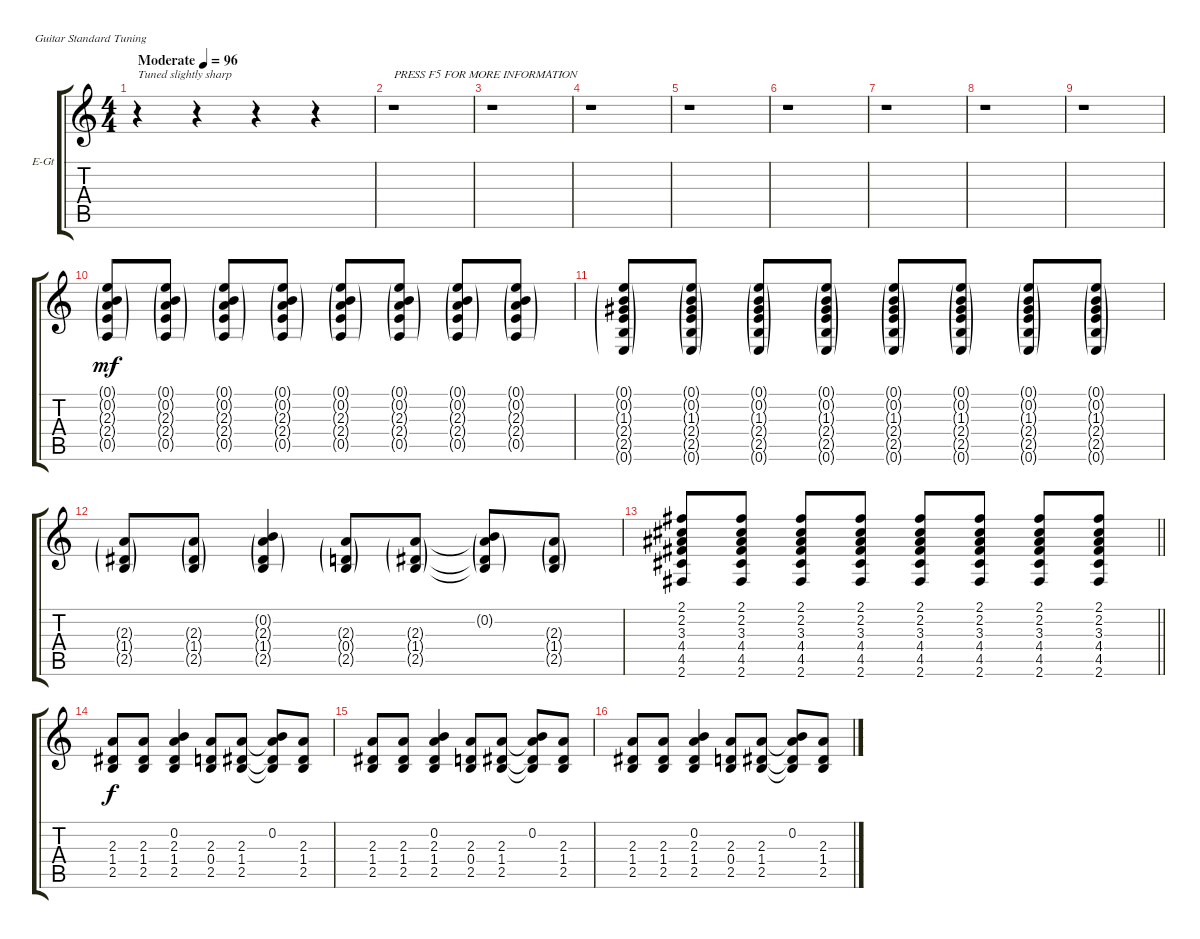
\bracketExtendMode groupsimilarinstruments
\firstSystemTrackNameOrientation horizontal
\otherSystemsTrackNameOrientation horizontal
\track ("Rhythm Guitar" "E-Gt") {instrument overdrivenguitar}
\staff {score tabs}
\tuning (E4 B3 G3 D3 A2 E2)
\ts (4 4)
\beaming (8 2 2 2 2)
\tempo (96 "Moderate")
\clef g2
\ks c
r.4{txt "Tuned slightly sharp" dy mf instrument overdrivenguitar} r.4 r.4 r.4 |
r.1{txt "PRESS F5 FOR MORE INFORMATION"} |
r.1 |
r.1 |
r.1 |
r.1 |
r.1 |
r.1 |
r.1 |
(0.1{g} 0.2{g} 2.3{g} 2.4{g} 0.5{g}).8 (0.1{g} 0.2{g} 2.3{g} 2.4{g} 0.5{g}).8 (0.1{g} 0.2{g} 2.3{g} 2.4{g} 0.5{g}).8 (0.1{g} 0.2{g} 2.3{g} 2.4{g} 0.5{g}).8 (0.1{g} 0.2{g} 2.3{g} 2.4{g} 0.5{g}).8 (0.1{g} 0.2{g} 2.3{g} 2.4{g} 0.5{g}).8 (0.1{g} 0.2{g} 2.3{g} 2.4{g} 0.5{g}).8 (0.1{g} 0.2{g} 2.3{g} 2.4{g} 0.5{g}).8 |
(0.1{g} 0.2{g} 1.3{g} 2.4{g} 2.5{g} 0.6{g}).8 (0.1{g} 0.2{g} 1.3{g} 2.4{g} 2.5{g} 0.6{g}).8 (0.1{g} 0.2{g} 1.3{g} 2.4{g} 2.5{g} 0.6{g}).8 (0.1{g} 0.2{g} 1.3{g} 2.4{g} 2.5{g} 0.6{g}).8 (0.1{g} 0.2{g} 1.3{g} 2.4{g} 2.5{g} 0.6{g}).8 (0.1{g} 0.2{g} 1.3{g} 2.4{g} 2.5{g} 0.6{g}).8 (0.1{g} 0.2{g} 1.3{g} 2.4{g} 2.5{g} 0.6{g}).8 (0.1{g} 0.2{g} 1.3{g} 2.4{g} 2.5{g} 0.6{g}).8 |
(2.3{g} 1.4{g} 2.5{g}).8 (2.3{g} 1.4{g} 2.5{g}).8 (0.2{g} 2.3{g} 1.4{g} 2.5{g}).4 (2.3{g} 0.4{g} 2.5{g}).8 (2.3{g} 1.4{g} 2.5{g}).8 (0.2{g} 2.3{g t} 1.4{g t} 2.5{g t}).8 (2.3{g} 1.4{g} 2.5{g}).8 |
\barLineRight lightlight
(2.1 2.2 3.3 4.4 4.5 2.6).8 (2.1 2.2 3.3 4.4 4.5 2.6).8 (2.1 2.2 3.3 4.4 4.5 2.6).8 (2.1 2.2 3.3 4.4 4.5 2.6).8 (2.1 2.2 3.3 4.4 4.5 2.6).8 (2.1 2.2 3.3 4.4 4.5 2.6).8 (2.1 2.2 3.3 4.4 4.5 2.6).8 (2.1 2.2 3.3 4.4 4.5 2.6).8 |
(2.3 1.4 2.5).8{dy f} (2.3 1.4 2.5).8 (0.2 2.3 1.4 2.5).4 (2.3 0.4 2.5).8 (2.3 1.4 2.5).8 (0.2 2.3{t} 1.4{t} 2.5{t}).8 (2.3 1.4 2.5).8 |
(2.3 1.4 2.5).8 (2.3 1.4 2.5).8 (0.2 2.3 1.4 2.5).4 (2.3 0.4 2.5).8 (2.3 1.4 2.5).8 (0.2 2.5{t} 2.3{t} 1.4{t}).8 (2.3 1.4 2.5).8 |
(2.3 1.4 2.5).8 (2.3 1.4 2.5).8 (0.2 2.3 1.4 2.5).4 (2.3 0.4 2.5).8 (2.3 1.4 2.5).8 (0.2 2.3{t} 1.4{t} 2.5{t}).8 (2.3 1.4 2.5).8
